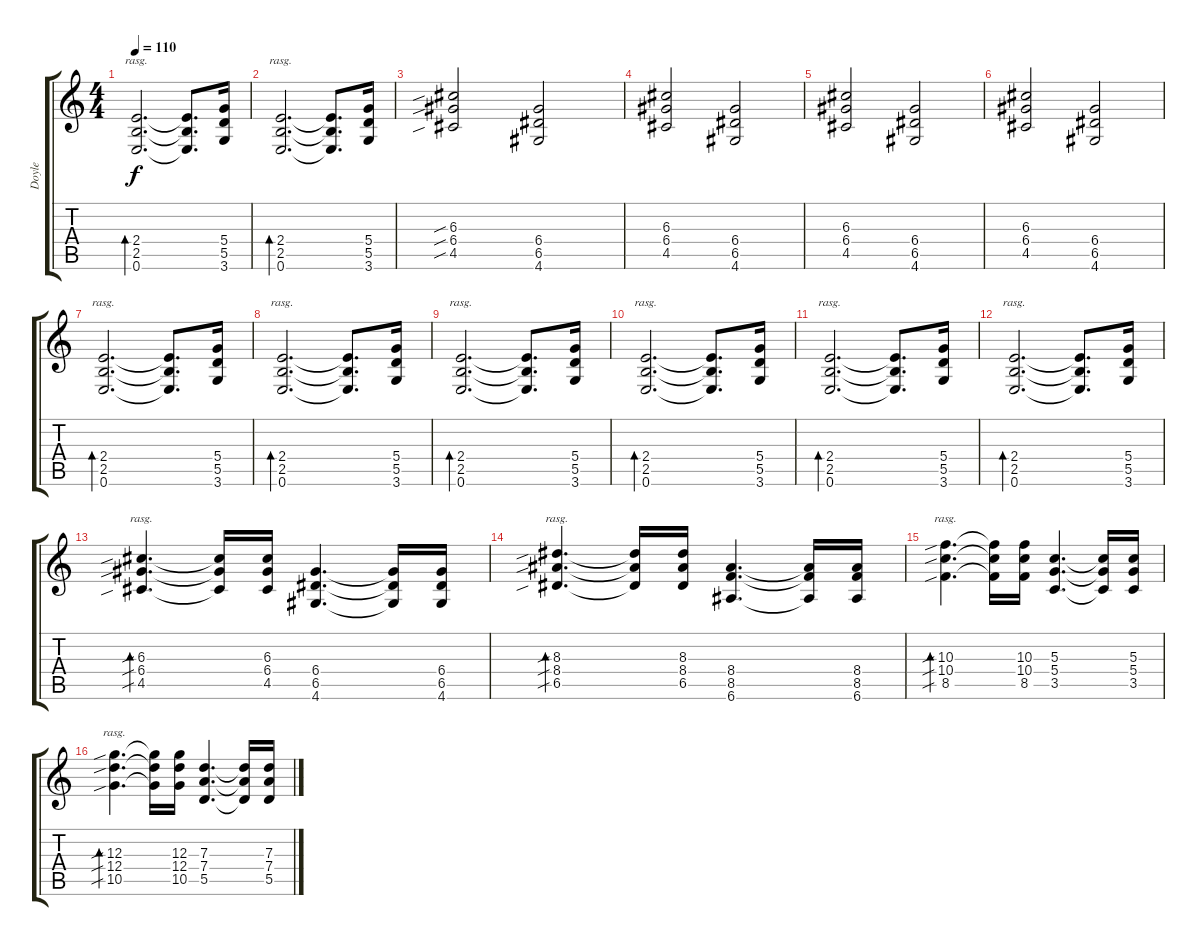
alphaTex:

\track ("Doyle" "Doyle") {instrument overdrivenguitar}
\staff {score tabs}
\tuning (E4 B3 G3 D3 A2 E2) {hide}
\ts (4 4)
\tempo 110
\clef g2
\ks c
(2.4 2.5 0.6).2{d bd 60 rasg ii dy f} (2.4{t} 2.5{t} 0.6{t}).8{d} (5.4 5.5 3.6).16 |
(2.4 2.5 0.6).2{d bd 60 rasg ii} (2.4{t} 2.5{t} 0.6{t}).8{d} (5.4 5.5 3.6).16 |
(6.3{sib} 6.4{sib} 4.5{sib}).2 (6.4 6.5 4.6).2 |
(6.3 6.4 4.5).2 (6.4 6.5 4.6).2 |
(6.3 6.4 4.5).2 (6.4 6.5 4.6).2 |
(6.3 6.4 4.5).2 (6.4 6.5 4.6).2 |
(2.4 2.5 0.6).2{d bd 60 rasg ii} (2.4{t} 2.5{t} 0.6{t}).8{d} (5.4 5.5 3.6).16 |
(2.4 2.5 0.6).2{d bd 60 rasg ii} (2.4{t} 2.5{t} 0.6{t}).8{d} (5.4 5.5 3.6).16 |
(2.4 2.5 0.6).2{d bd 60 rasg ii} (2.4{t} 2.5{t} 0.6{t}).8{d} (5.4 5.5 3.6).16 |
(2.4 2.5 0.6).2{d bd 60 rasg ii} (2.4{t} 2.5{t} 0.6{t}).8{d} (5.4 5.5 3.6).16 |
(2.4 2.5 0.6).2{d bd 60 rasg ii} (2.4{t} 2.5{t} 0.6{t}).8{d} (5.4 5.5 3.6).16 |
(2.4 2.5 0.6).2{d bd 60 rasg ii} (2.4{t} 2.5{t} 0.6{t}).8{d} (5.4 5.5 3.6).16 |
(6.3{sib} 6.4{sib} 4.5{sib}).4{d bd 60 rasg ii} (6.3{t} 6.4{t} 4.5{t}).16 (6.3 6.4 4.5).16 (6.4 6.5 4.6).4{d} (6.4{t} 6.5{t} 4.6{t}).16 (6.4 6.5 4.6).16 |
(8.3{sib} 8.4{sib} 6.5{sib}).4{d bd 60 rasg ii} (8.3{t} 8.4{t} 6.5{t}).16 (8.3 8.4 6.5).16 (8.4 8.5 6.6).4{d} (8.4{t} 8.5{t} 6.6{t}).16 (8.4 8.5 6.6).16 |
(10.3{sib} 10.4{sib} 8.5{sib}).4{d bd 60 rasg ii} (10.3{t} 10.4{t} 8.5{t}).16 (10.3 10.4 8.5).16 (5.3 5.4 3.5).4{d} (5.3{t} 5.4{t} 3.5{t}).16 (5.3 5.4 3.5).16 |
(12.3{sib} 12.4{sib} 10.5{sib}).4{d bd 60 rasg ii} (12.3{t} 12.4{t} 10.5{t}).16 (12.3 12.4 10.5).16 (7.3 7.4 5.5).4{d} (7.3{t} 7.4{t} 5.5{t}).16 (7.3 7.4 5.5).16
